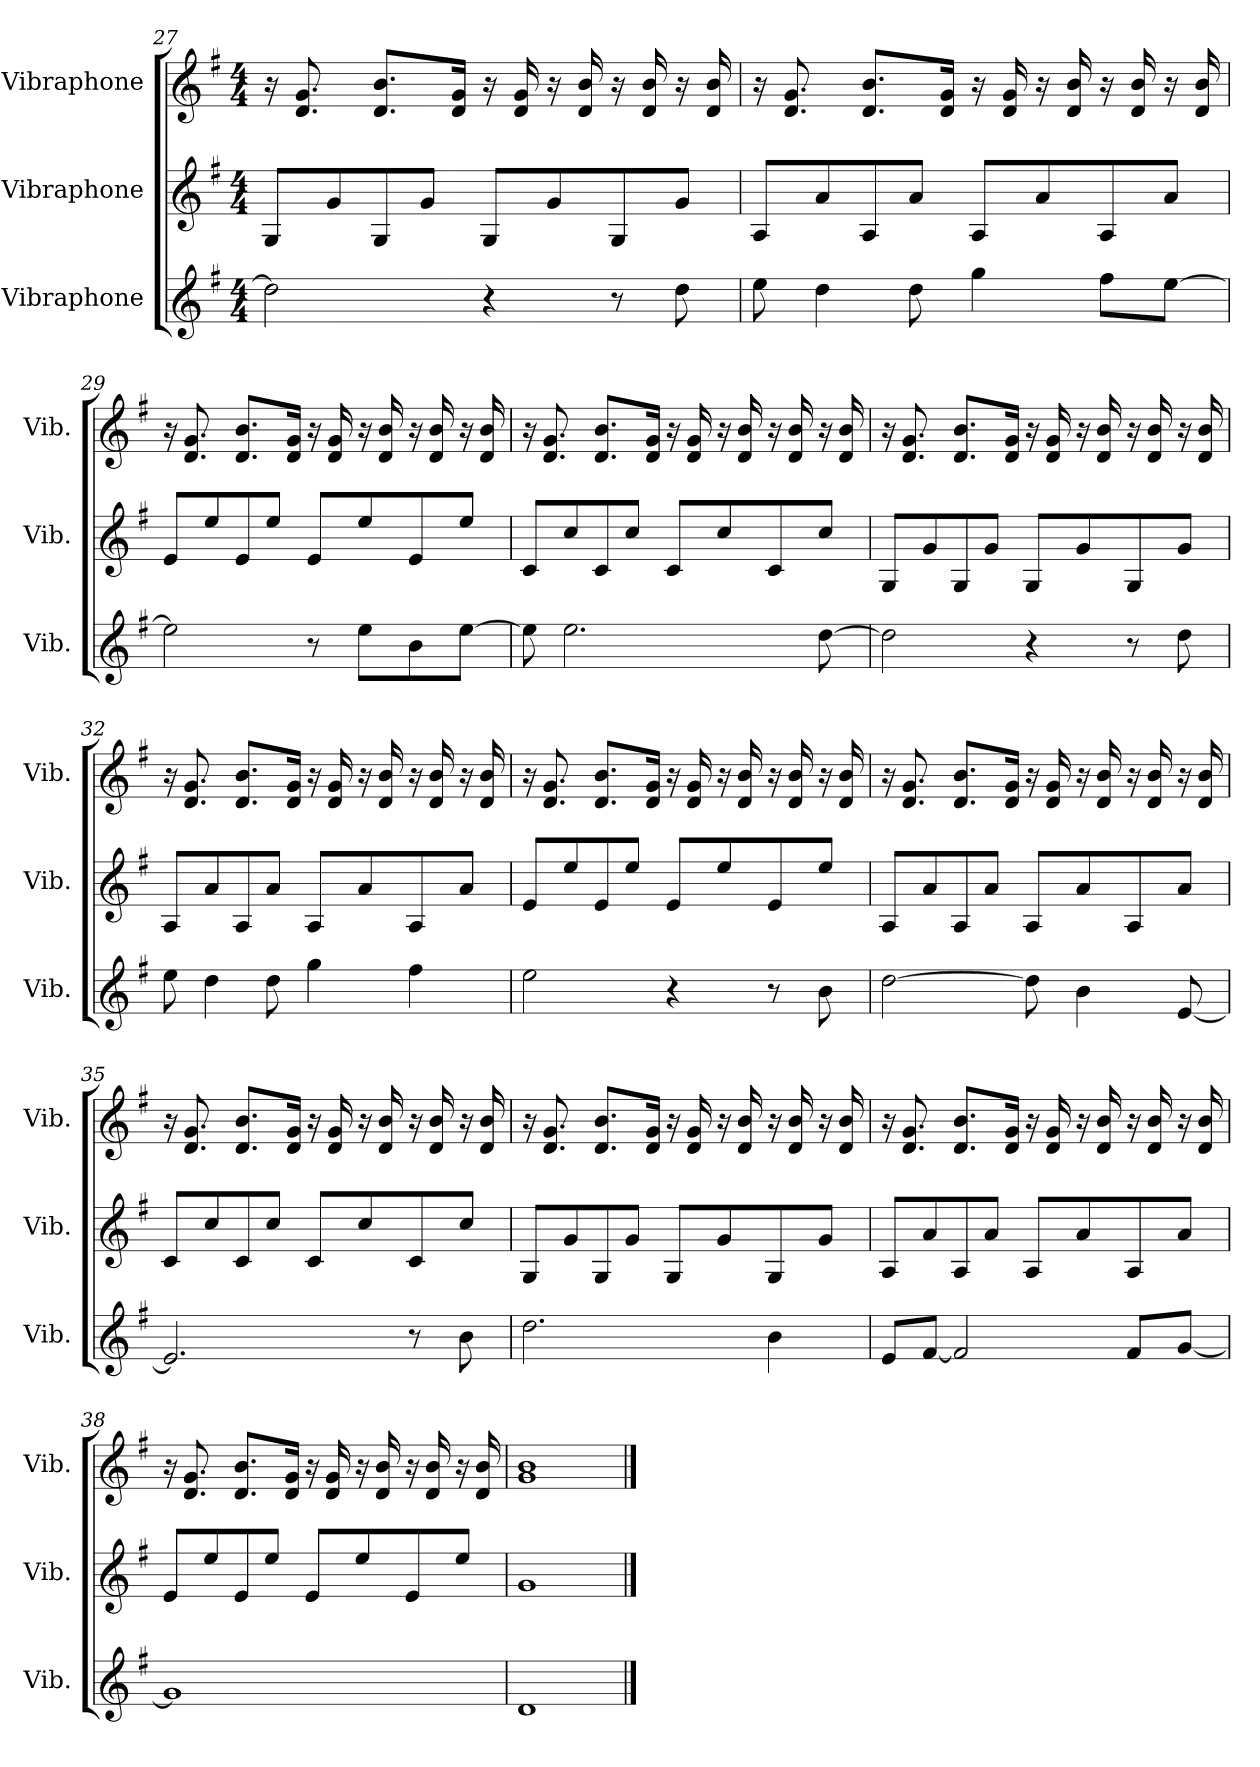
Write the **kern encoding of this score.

**kern	**kern	**kern
*part3	*part2	*part1
*staff3	*staff2	*staff1
*I"Vibraphone	*I"Vibraphone	*I"Vibraphone
*I'Vib.	*I'Vib.	*I'Vib.
*clefG2	*clefG2	*clefG2
*k[f#]	*k[f#]	*k[f#]
*M4/4	*M4/4	*M4/4
=27	=27	=27
2dd\]	8G/L	16r
.	.	8.d/ 8.g/
.	8g/	.
.	8G/	8.d/ 8.b/L
.	8g/J	.
.	.	16d/ 16g/Jk
4r	8G/L	16r
.	.	16d/ 16g/
.	8g/	16r
.	.	16d/ 16b/
8r	8G/	16r
.	.	16d/ 16b/
8dd\	8g/J	16r
.	.	16d/ 16b/
!!LO:LB:g=z
=28	=28	=28
8ee\	8A/L	16r
.	.	8.d/ 8.g/
4dd\	8a/	.
.	8A/	8.d/ 8.b/L
8dd\	8a/J	.
.	.	16d/ 16g/Jk
4gg\	8A/L	16r
.	.	16d/ 16g/
.	8a/	16r
.	.	16d/ 16b/
8ff#\L	8A/	16r
.	.	16d/ 16b/
[8ee\J	8a/J	16r
.	.	16d/ 16b/
=29	=29	=29
2ee\]	8e/L	16r
.	.	8.d/ 8.g/
.	8ee/	.
.	8e/	8.d/ 8.b/L
.	8ee/J	.
.	.	16d/ 16g/Jk
8r	8e/L	16r
.	.	16d/ 16g/
8ee\L	8ee/	16r
.	.	16d/ 16b/
8b\	8e/	16r
.	.	16d/ 16b/
[8ee\J	8ee/J	16r
.	.	16d/ 16b/
!!LO:LB:g=z
=30	=30	=30
8ee\]	8c/L	16r
.	.	8.d/ 8.g/
2.ee\	8cc/	.
.	8c/	8.d/ 8.b/L
.	8cc/J	.
.	.	16d/ 16g/Jk
.	8c/L	16r
.	.	16d/ 16g/
.	8cc/	16r
.	.	16d/ 16b/
.	8c/	16r
.	.	16d/ 16b/
[8dd\	8cc/J	16r
.	.	16d/ 16b/
=31	=31	=31
2dd\]	8G/L	16r
.	.	8.d/ 8.g/
.	8g/	.
.	8G/	8.d/ 8.b/L
.	8g/J	.
.	.	16d/ 16g/Jk
4r	8G/L	16r
.	.	16d/ 16g/
.	8g/	16r
.	.	16d/ 16b/
8r	8G/	16r
.	.	16d/ 16b/
8dd\	8g/J	16r
.	.	16d/ 16b/
!!LO:PB:g=z
=32	=32	=32
8ee\	8A/L	16r
.	.	8.d/ 8.g/
4dd\	8a/	.
.	8A/	8.d/ 8.b/L
8dd\	8a/J	.
.	.	16d/ 16g/Jk
4gg\	8A/L	16r
.	.	16d/ 16g/
.	8a/	16r
.	.	16d/ 16b/
4ff#\	8A/	16r
.	.	16d/ 16b/
.	8a/J	16r
.	.	16d/ 16b/
=33	=33	=33
2ee\	8e/L	16r
.	.	8.d/ 8.g/
.	8ee/	.
.	8e/	8.d/ 8.b/L
.	8ee/J	.
.	.	16d/ 16g/Jk
4r	8e/L	16r
.	.	16d/ 16g/
.	8ee/	16r
.	.	16d/ 16b/
8r	8e/	16r
.	.	16d/ 16b/
8b\	8ee/J	16r
.	.	16d/ 16b/
!!LO:LB:g=z
=34	=34	=34
[2dd\	8A/L	16r
.	.	8.d/ 8.g/
.	8a/	.
.	8A/	8.d/ 8.b/L
.	8a/J	.
.	.	16d/ 16g/Jk
8dd\]	8A/L	16r
.	.	16d/ 16g/
4b\	8a/	16r
.	.	16d/ 16b/
.	8A/	16r
.	.	16d/ 16b/
[8e/	8a/J	16r
.	.	16d/ 16b/
=35	=35	=35
2.e/]	8c/L	16r
.	.	8.d/ 8.g/
.	8cc/	.
.	8c/	8.d/ 8.b/L
.	8cc/J	.
.	.	16d/ 16g/Jk
.	8c/L	16r
.	.	16d/ 16g/
.	8cc/	16r
.	.	16d/ 16b/
8r	8c/	16r
.	.	16d/ 16b/
8b\	8cc/J	16r
.	.	16d/ 16b/
!!LO:LB:g=z
=36	=36	=36
2.dd\	8G/L	16r
.	.	8.d/ 8.g/
.	8g/	.
.	8G/	8.d/ 8.b/L
.	8g/J	.
.	.	16d/ 16g/Jk
.	8G/L	16r
.	.	16d/ 16g/
.	8g/	16r
.	.	16d/ 16b/
4b\	8G/	16r
.	.	16d/ 16b/
.	8g/J	16r
.	.	16d/ 16b/
=37	=37	=37
8e/L	8A/L	16r
.	.	8.d/ 8.g/
[8f#/J	8a/	.
2f#/]	8A/	8.d/ 8.b/L
.	8a/J	.
.	.	16d/ 16g/Jk
.	8A/L	16r
.	.	16d/ 16g/
.	8a/	16r
.	.	16d/ 16b/
8f#/L	8A/	16r
.	.	16d/ 16b/
[8g/J	8a/J	16r
.	.	16d/ 16b/
!!LO:LB:g=z
=38	=38	=38
1g]	8e/L	16r
.	.	8.d/ 8.g/
.	8ee/	.
.	8e/	8.d/ 8.b/L
.	8ee/J	.
.	.	16d/ 16g/Jk
.	8e/L	16r
.	.	16d/ 16g/
.	8ee/	16r
.	.	16d/ 16b/
.	8e/	16r
.	.	16d/ 16b/
.	8ee/J	16r
.	.	16d/ 16b/
=39	=39	=39
1d	1g	1g 1b
==	==	==
*-	*-	*-
